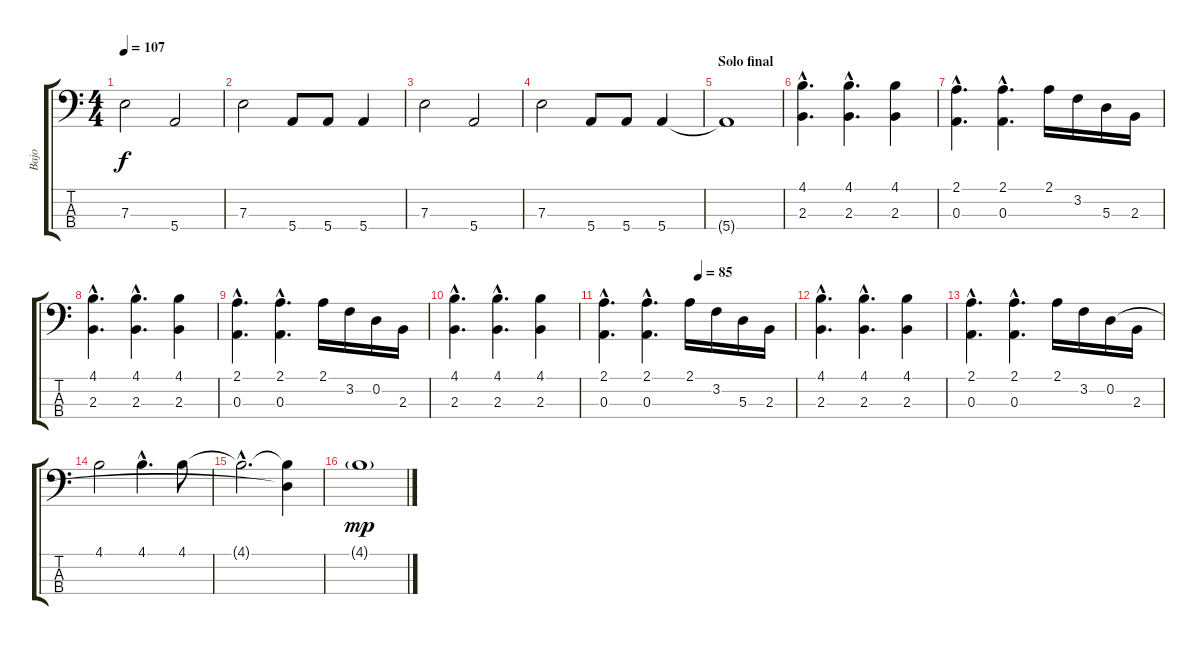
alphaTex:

\track ("Bajo" "Bajo") {instrument fretlessbass}
\staff {score tabs}
\tuning (G2 D2 A1 E1) {hide}
\ts (4 4)
\tempo 107
\clef f4
\ks c
7.3.2{dy f} 5.4.2 |
7.3.2 5.4.8 5.4.8 5.4.4 |
7.3.2 5.4.2 |
7.3.2 5.4.8 5.4.8 5.4.4 |
\section ("" "Solo final")
5.4{t}.1 |
(4.1{hac} 2.3{hac}).4{d} (4.1{hac} 2.3{hac}).4{d} (4.1 2.3).4 |
(2.1{hac} 0.3{hac}).4{d} (2.1{hac} 0.3{hac}).4{d} 2.1.16 3.2.16 5.3.16 2.3.16 |
(4.1{hac} 2.3{hac}).4{d} (4.1{hac} 2.3{hac}).4{d} (4.1 2.3).4 |
(2.1{hac} 0.3{hac}).4{d} (2.1{hac} 0.3{hac}).4{d} 2.1.16 3.2.16 0.2.16 2.3.16 |
(4.1{hac} 2.3{hac}).4{d} (4.1{hac} 2.3{hac}).4{d} (4.1 2.3).4 |
\tempo (85 0.5)
(2.1{hac} 0.3{hac}).4{d} (2.1{hac} 0.3{hac}).4{d} 2.1.16 3.2.16 5.3.16 2.3.16 |
(4.1{hac} 2.3{hac}).4{d} (4.1{hac} 2.3{hac}).4{d} (4.1 2.3).4 |
(2.1{hac} 0.3{hac}).4{d} (2.1{hac} 0.3{hac}).4{d} 2.1.16 3.2.16 0.2.16 2.3.16 |
4.1.2 4.1{hac}.4{d} 4.1.8 |
4.1{hac t}.2{d} (4.1{t} 0.2{t}).4 |
4.1{g}.1{dy mp}
